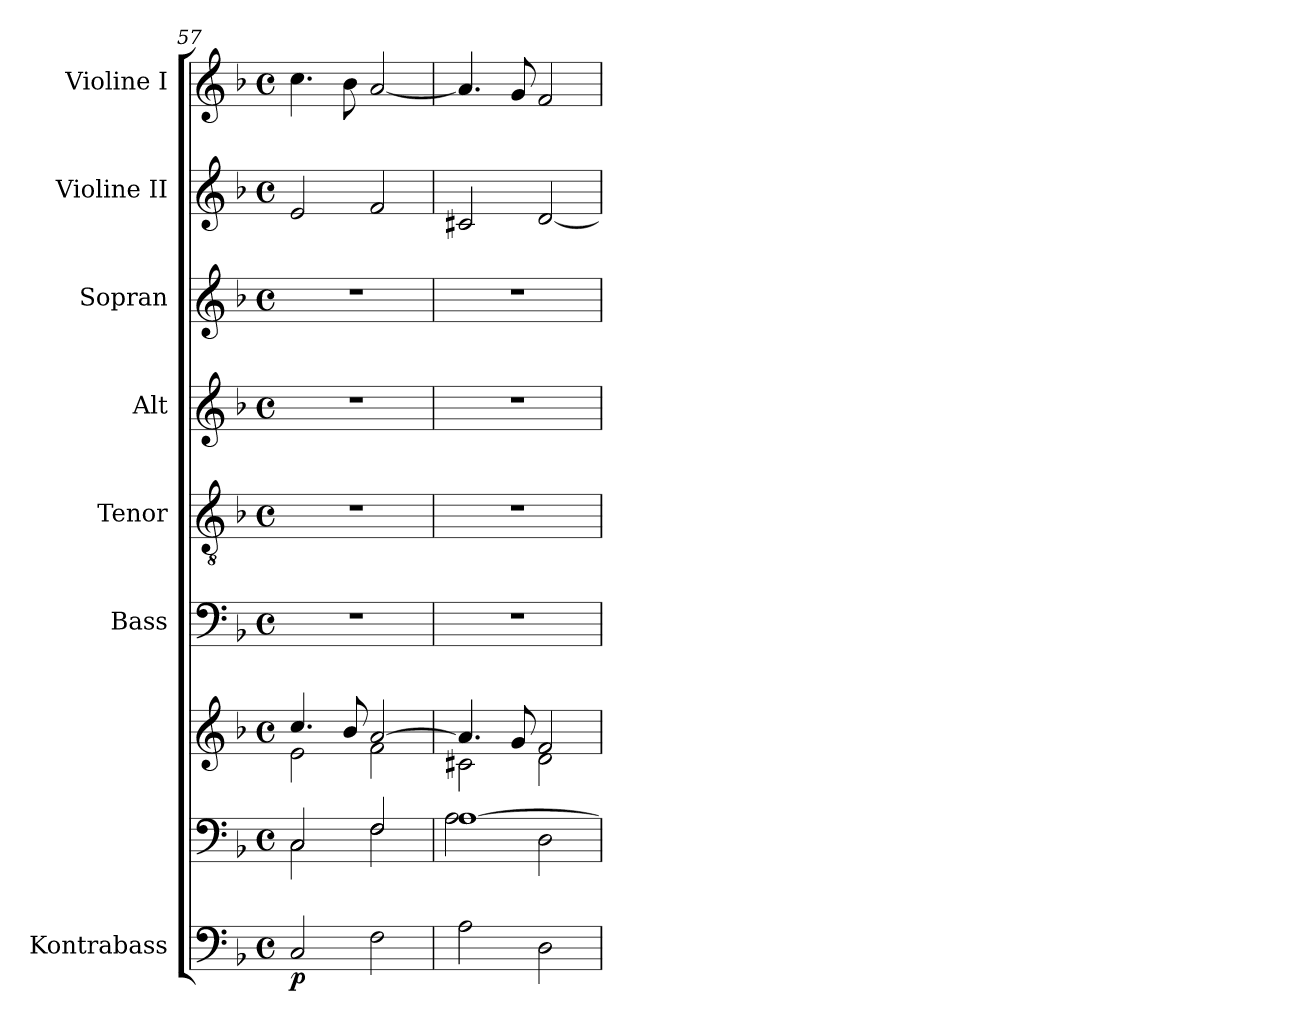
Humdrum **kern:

**kern	**dynam	**kern	**kern	**kern	**kern	**kern	**kern	**kern	**kern
*part8	*part8	*part7	*part7	*part6	*part5	*part4	*part3	*part2	*part1
*staff9	*staff9	*staff8	*staff7	*staff6	*staff5	*staff4	*staff3	*staff2	*staff1
*I"Kontrabass	*	*	*	*I"Bass	*I"Tenor	*I"Alt	*I"Sopran	*I"Violine II	*I"Violine I
*I'Kb.	*	*	*	*I'B.	*I'T.	*I'A.	*I'S.	*I'Vl. II	*I'Vl. I
*clefF4	*	*clefF4	*clefG2	*clefF4	*clefGv2	*clefG2	*clefG2	*clefG2	*clefG2
*ITrd7c12	*	*	*	*	*	*	*	*	*
*k[b-]	*	*k[b-]	*k[b-]	*k[b-]	*k[b-]	*k[b-]	*k[b-]	*k[b-]	*k[b-]
*F:	*	*F:	*F:	*F:	*F:	*F:	*F:	*F:	*F:
*M4/4	*	*M4/4	*M4/4	*M4/4	*M4/4	*M4/4	*M4/4	*M4/4	*M4/4
*met(c)	*	*met(c)	*met(c)	*met(c)	*met(c)	*met(c)	*met(c)	*met(c)	*met(c)
=57	=57	=57	=57	=57	=57	=57	=57	=57	=57
*	*	*^	*^	*	*	*	*	*	*
!	!LO:DY:b	!	!	!	!	!	!	!	!	!	!
2CC/	p	2C/	2C\	4.cc/	2e\	1r	1r	1r	1r	2e/	4.cc\
.	.	.	.	8b-/	.	.	.	.	.	.	8b-\
2FF\	.	2F/	2F\	[>2a/	2f\	.	.	.	.	2f/	[2a/
=58	=58	=58	=58	=58	=58	=58	=58	=58	=58	=58	=58
2AA\	.	[>1A	2A\	4.a/]	2c#X\	1r	1r	1r	1r	2c#X/	4.a/]
.	.	.	.	8g/	.	.	.	.	.	.	8g/
2DD\	.	.	2D\	2f/	2d\	.	.	.	.	[2d/	2f/
*	*	*v	*v	*	*	*	*	*	*	*	*
*	*	*	*v	*v	*	*	*	*	*	*
=	=	=	=	=	=	=	=	=	=
*-	*-	*-	*-	*-	*-	*-	*-	*-	*-
